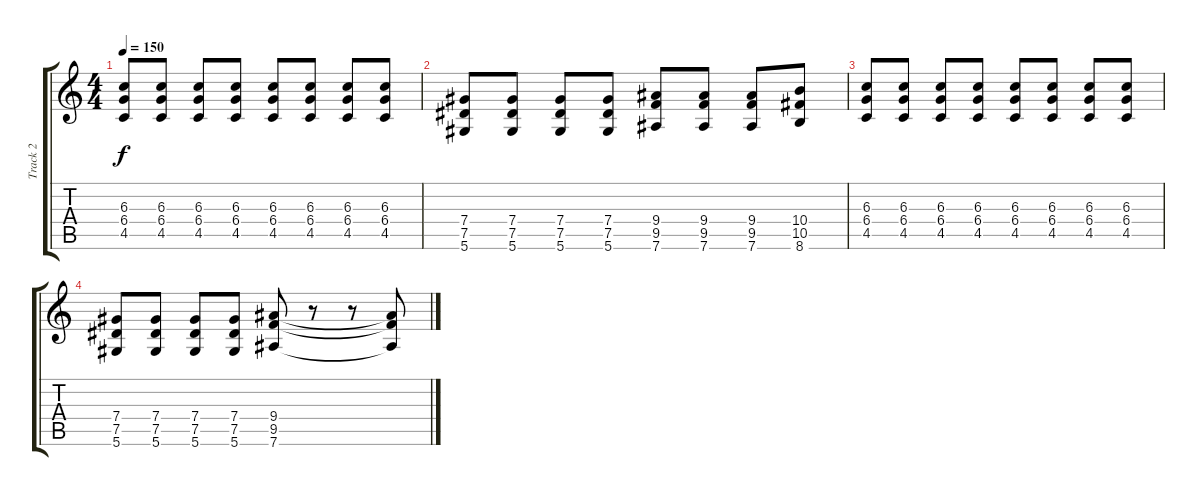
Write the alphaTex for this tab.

\track ("Track 2" "Track 2") {instrument overdrivenguitar}
\staff {score tabs}
\tuning (Eb4 Bb3 Gb3 Db3 Ab2 Eb2) {hide}
\ts (4 4)
\tempo 150
\clef g2
\ks c
(6.3 6.4 4.5).8{dy f} (6.3 6.4 4.5).8 (6.3 6.4 4.5).8 (6.3 6.4 4.5).8 (6.3 6.4 4.5).8 (6.3 6.4 4.5).8 (6.3 6.4 4.5).8 (6.3 6.4 4.5).8 |
(7.4 7.5 5.6).8 (7.4 7.5 5.6).8 (7.4 7.5 5.6).8 (7.4 7.5 5.6).8 (9.4 9.5 7.6).8 (9.4 9.5 7.6).8 (9.4 9.5 7.6).8 (10.4 10.5 8.6).8 |
(6.3 6.4 4.5).8 (6.3 6.4 4.5).8 (6.3 6.4 4.5).8 (6.3 6.4 4.5).8 (6.3 6.4 4.5).8 (6.3 6.4 4.5).8 (6.3 6.4 4.5).8 (6.3 6.4 4.5).8 |
(7.4 7.5 5.6).8 (7.4 7.5 5.6).8 (7.4 7.5 5.6).8 (7.4 7.5 5.6).8 (9.4 9.5 7.6).8 r.8 r.8 (9.4{t} 9.5{t} 7.6{t}).8
